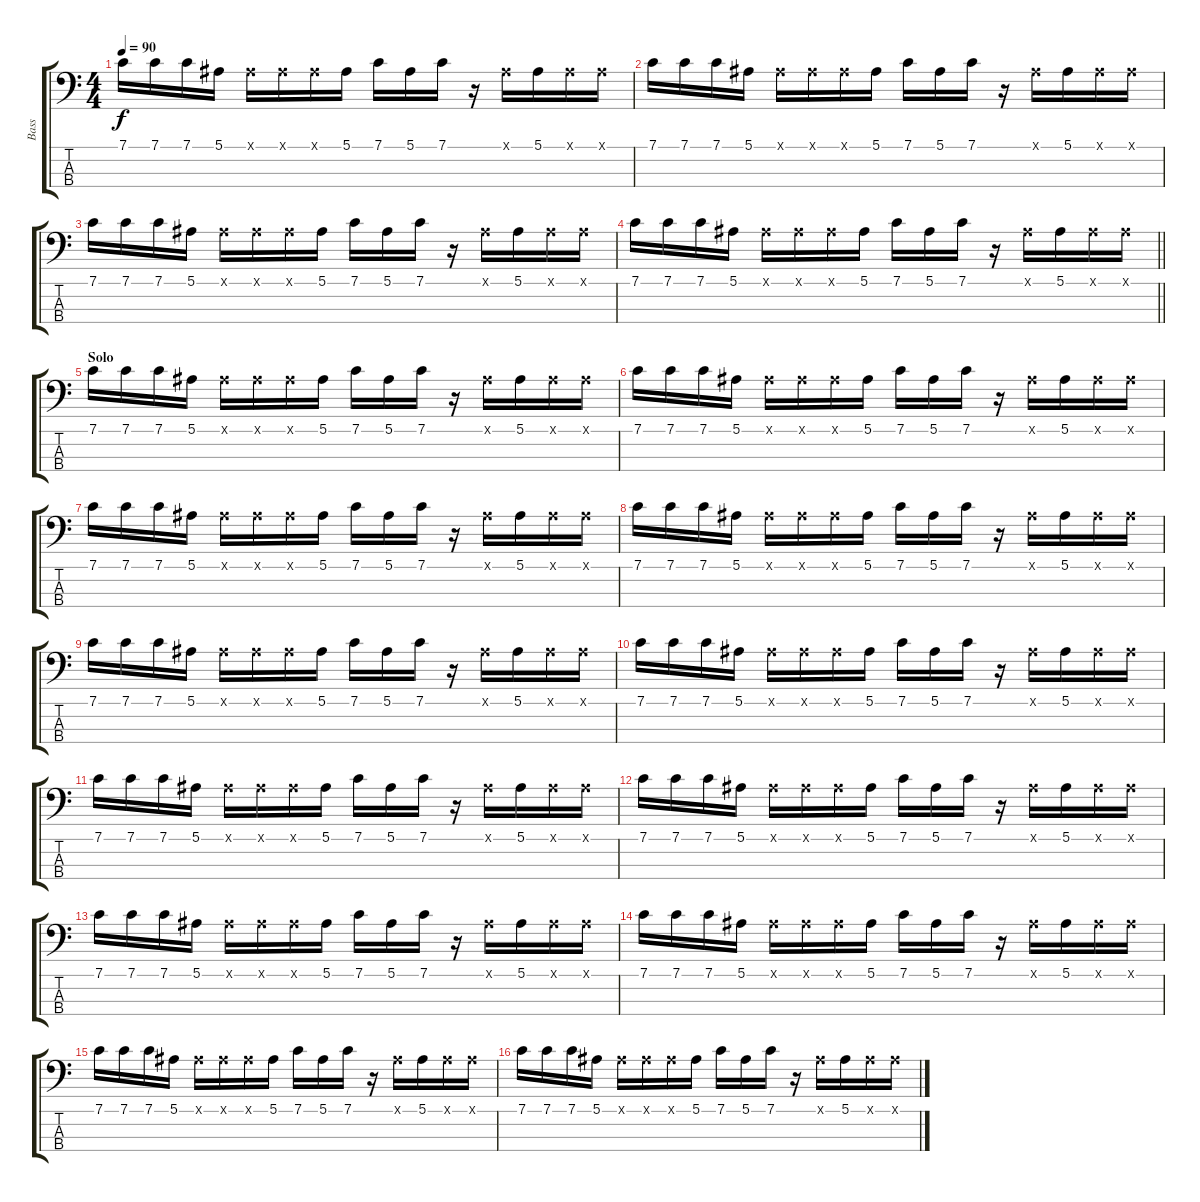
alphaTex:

\track ("Bass" "Bass") {instrument electricbasspick}
\staff {score tabs}
\tuning (F2 C2 G1 C1) {hide}
\ts (4 4)
\tempo 90
\clef f4
\ks c
7.1.16{dy f volume 4} 7.1.16{volume 13} 7.1.16 5.1.16 5.1{x}.16 5.1{x}.16 5.1{x}.16 5.1.16 7.1.16 5.1.16 7.1.16 r.16 5.1{x}.16 5.1.16 5.1{x}.16 5.1{x}.16 |
7.1.16 7.1.16 7.1.16 5.1.16 5.1{x}.16 5.1{x}.16 5.1{x}.16 5.1.16 7.1.16 5.1.16 7.1.16 r.16 5.1{x}.16 5.1.16 5.1{x}.16 5.1{x}.16 |
7.1.16 7.1.16 7.1.16 5.1.16 5.1{x}.16 5.1{x}.16 5.1{x}.16 5.1.16 7.1.16 5.1.16 7.1.16 r.16 5.1{x}.16 5.1.16 5.1{x}.16 5.1{x}.16 |
\barLineRight lightlight
7.1.16 7.1.16 7.1.16 5.1.16 5.1{x}.16 5.1{x}.16 5.1{x}.16 5.1.16 7.1.16 5.1.16 7.1.16 r.16 5.1{x}.16 5.1.16 5.1{x}.16 5.1{x}.16 |
\section ("" "Solo")
7.1.16 7.1.16 7.1.16 5.1.16 5.1{x}.16 5.1{x}.16 5.1{x}.16 5.1.16 7.1.16 5.1.16 7.1.16 r.16 5.1{x}.16 5.1.16 5.1{x}.16 5.1{x}.16 |
7.1.16 7.1.16 7.1.16 5.1.16 5.1{x}.16 5.1{x}.16 5.1{x}.16 5.1.16 7.1.16 5.1.16 7.1.16 r.16 5.1{x}.16 5.1.16 5.1{x}.16 5.1{x}.16 |
7.1.16 7.1.16 7.1.16 5.1.16 5.1{x}.16 5.1{x}.16 5.1{x}.16 5.1.16 7.1.16 5.1.16 7.1.16 r.16 5.1{x}.16 5.1.16 5.1{x}.16 5.1{x}.16 |
7.1.16 7.1.16 7.1.16 5.1.16 5.1{x}.16 5.1{x}.16 5.1{x}.16 5.1.16 7.1.16 5.1.16 7.1.16 r.16 5.1{x}.16 5.1.16 5.1{x}.16 5.1{x}.16 |
7.1.16 7.1.16 7.1.16 5.1.16 5.1{x}.16 5.1{x}.16 5.1{x}.16 5.1.16 7.1.16 5.1.16 7.1.16 r.16 5.1{x}.16 5.1.16 5.1{x}.16 5.1{x}.16 |
7.1.16 7.1.16 7.1.16 5.1.16 5.1{x}.16 5.1{x}.16 5.1{x}.16 5.1.16 7.1.16 5.1.16 7.1.16 r.16 5.1{x}.16 5.1.16 5.1{x}.16 5.1{x}.16 |
7.1.16 7.1.16 7.1.16 5.1.16 5.1{x}.16 5.1{x}.16 5.1{x}.16 5.1.16 7.1.16 5.1.16 7.1.16 r.16 5.1{x}.16 5.1.16 5.1{x}.16 5.1{x}.16 |
7.1.16 7.1.16 7.1.16 5.1.16 5.1{x}.16 5.1{x}.16 5.1{x}.16 5.1.16 7.1.16 5.1.16 7.1.16 r.16 5.1{x}.16 5.1.16 5.1{x}.16 5.1{x}.16 |
7.1.16 7.1.16 7.1.16 5.1.16 5.1{x}.16 5.1{x}.16 5.1{x}.16 5.1.16 7.1.16 5.1.16 7.1.16 r.16 5.1{x}.16 5.1.16 5.1{x}.16 5.1{x}.16 |
7.1.16 7.1.16 7.1.16 5.1.16 5.1{x}.16 5.1{x}.16 5.1{x}.16 5.1.16 7.1.16 5.1.16 7.1.16 r.16 5.1{x}.16 5.1.16 5.1{x}.16 5.1{x}.16 |
7.1.16 7.1.16 7.1.16 5.1.16 5.1{x}.16 5.1{x}.16 5.1{x}.16 5.1.16 7.1.16 5.1.16 7.1.16 r.16 5.1{x}.16 5.1.16 5.1{x}.16 5.1{x}.16 |
7.1.16 7.1.16 7.1.16 5.1.16 5.1{x}.16 5.1{x}.16 5.1{x}.16 5.1.16 7.1.16 5.1.16 7.1.16 r.16 5.1{x}.16 5.1.16 5.1{x}.16 5.1{x}.16
